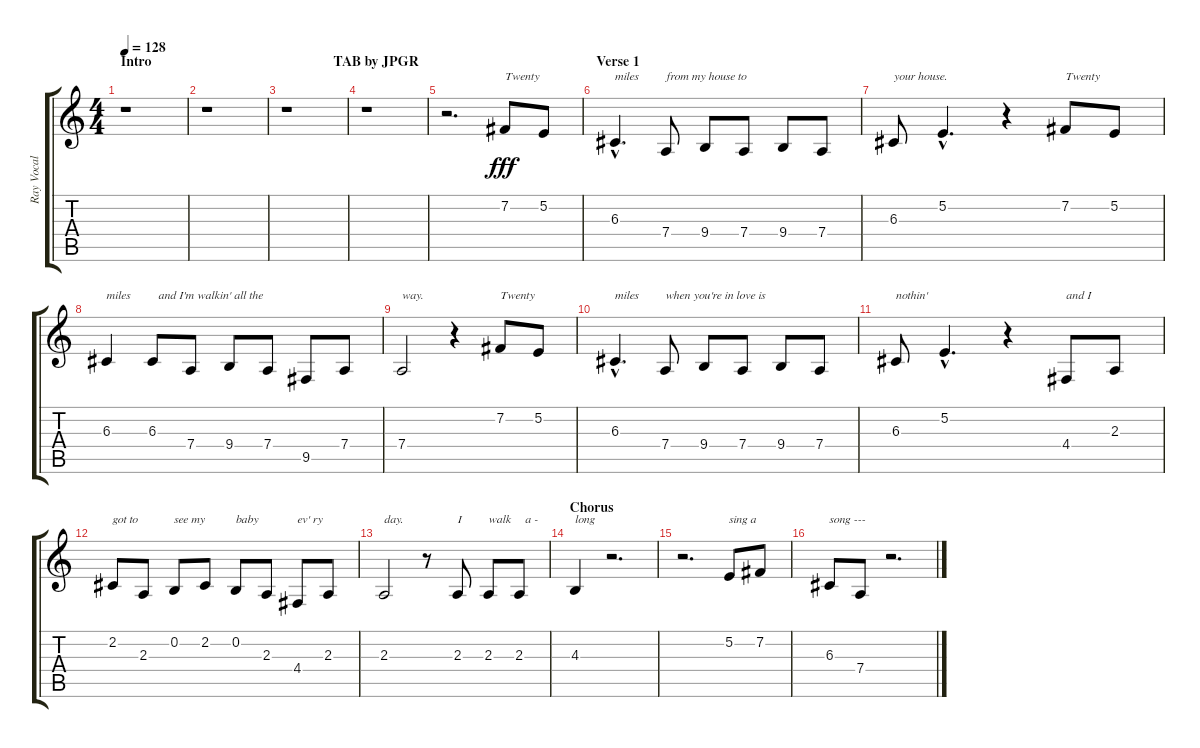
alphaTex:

\track ("Ray Vocal" "Ray Vocal") {instrument altosax}
\staff {score tabs}
\tuning (E4 B3 G3 D3 A2 E2) {hide}
\ts (4 4)
\section ("" "Intro                                                    TAB by JPGR")
\tempo 128
\clef g2
\ks c
r.1{dy fff instrument altosax} |
r.1 |
r.1 |
r.1 |
r.2{d} 7.2.8{txt "Twenty"} 5.2.8 |
\section ("" "Verse 1")
6.3{hac}.4{d txt "miles"} 7.4.8{txt "from my house to"} 9.4.8 7.4.8 9.4.8 7.4.8 |
6.3.8{txt "your house."} 5.2{hac}.4{d} r.4 7.2.8{txt "Twenty"} 5.2.8 |
6.3.4{txt "miles"} 6.3.8{txt "  and I'm walkin' all the"} 7.4.8 9.4.8 7.4.8 9.5.8 7.4.8 |
7.4.2{txt "way."} r.4 7.2.8{txt "Twenty"} 5.2.8 |
6.3{hac}.4{d txt "miles"} 7.4.8{txt "when you're in love is"} 9.4.8 7.4.8 9.4.8 7.4.8 |
6.3.8{txt "nothin'"} 5.2{hac}.4{d} r.4 4.4.8{txt "and I"} 2.3.8 |
2.2.8{txt "got to"} 2.3.8 0.2.8{txt "see my"} 2.2.8 0.2.8{txt "baby"} 2.3.8 4.4.8{txt "ev' ry"} 2.3.8 |
2.3.2{txt "day."} r.8 2.3.8{txt "I"} 2.3.8{txt "walk"} 2.3.8{txt "  a -"} |
\section ("" "Chorus")
4.3.4{txt "long"} r.2{d} |
r.2{d} 5.2.8{txt "sing a"} 7.2.8 |
6.3.8{txt "song ---"} 7.4.8 r.2{d}
